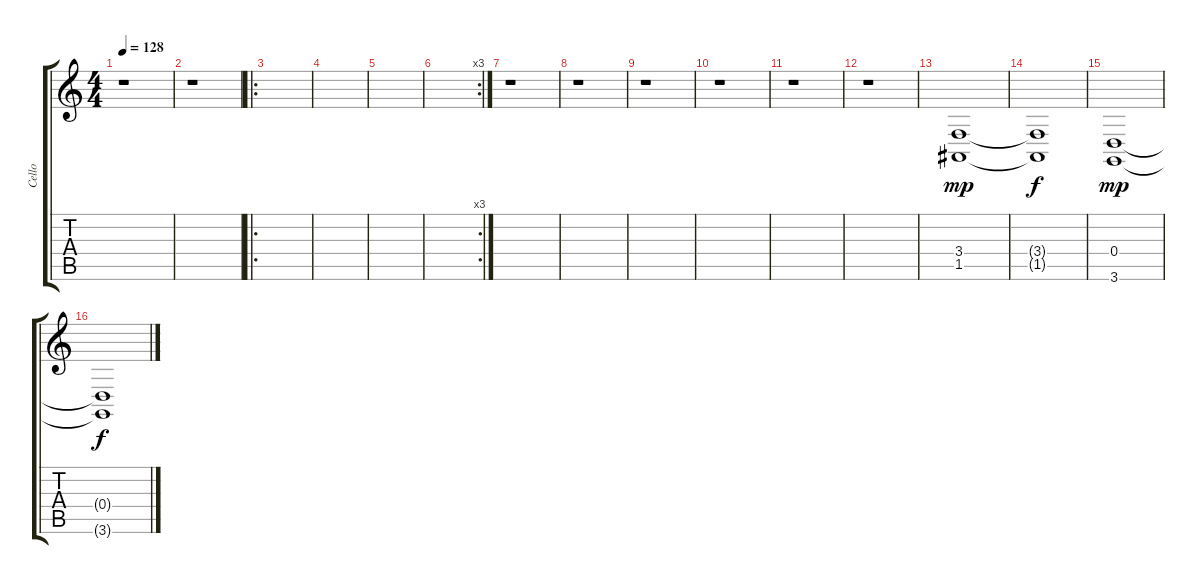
\track ("Cello" "Cello") {instrument cello}
\staff {score tabs}
\tuning (E4 B3 G3 D3 A2 E2) {hide}
\ts (4 4)
\tempo 128
\clef g2
\ks c
r.1{dy mp} |
r.1 |
\ro
|
|
|
\rc 3
|
r.1 |
r.1 |
r.1 |
r.1 |
r.1 |
r.1 |
(3.4 1.5).1 |
(3.4{t} 1.5{t}).1{dy f} |
(0.4 3.6).1{dy mp} |
(0.4{t} 3.6{t}).1{dy f}
